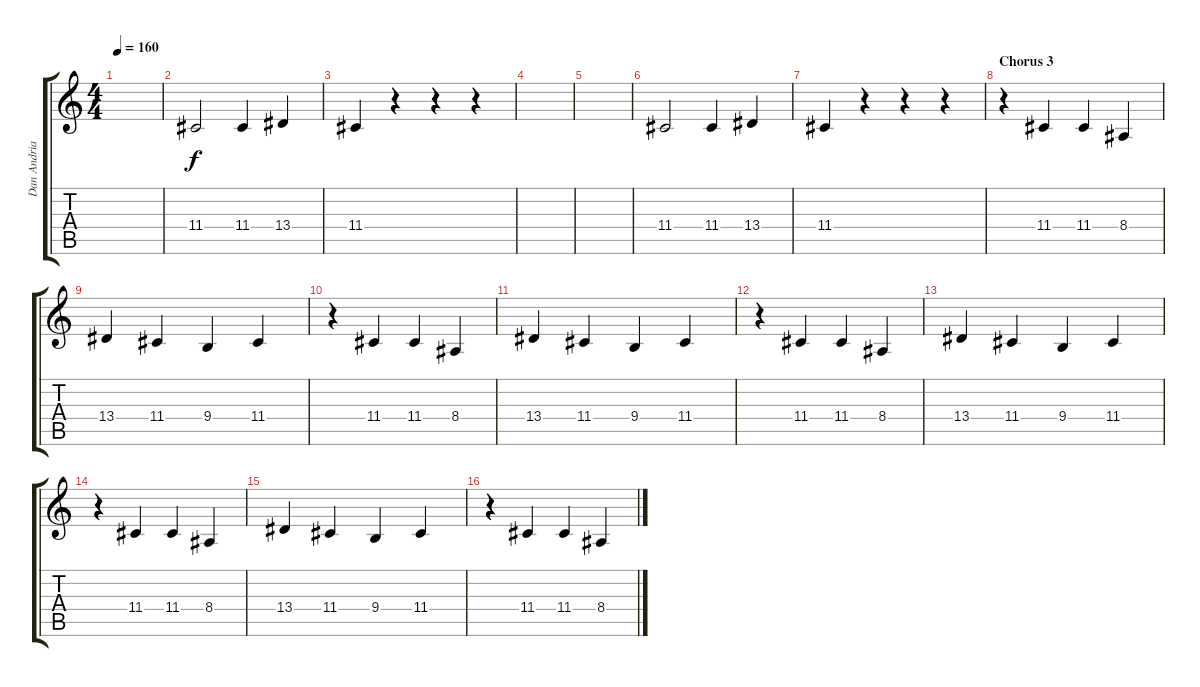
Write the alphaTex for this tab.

\track ("Dan Andriano - Vocals" "Dan Andria") {instrument trombone}
\staff {score tabs}
\tuning (E4 B3 G3 D3 A2 E2) {hide}
\ts (4 4)
\tempo 160
\clef g2
\ks c
|
11.4.2 11.4.4 13.4.4 |
11.4.4 r.4 r.4 r.4 |
|
|
11.4.2 11.4.4 13.4.4 |
11.4.4 r.4 r.4 r.4 |
\section ("" "Chorus 3")
r.4 11.4.4 11.4.4 8.4.4 |
13.4.4 11.4.4 9.4.4 11.4.4 |
r.4 11.4.4 11.4.4 8.4.4 |
13.4.4 11.4.4 9.4.4 11.4.4 |
r.4 11.4.4 11.4.4 8.4.4 |
13.4.4 11.4.4 9.4.4 11.4.4 |
r.4 11.4.4 11.4.4 8.4.4 |
13.4.4 11.4.4 9.4.4 11.4.4 |
r.4 11.4.4 11.4.4 8.4.4
